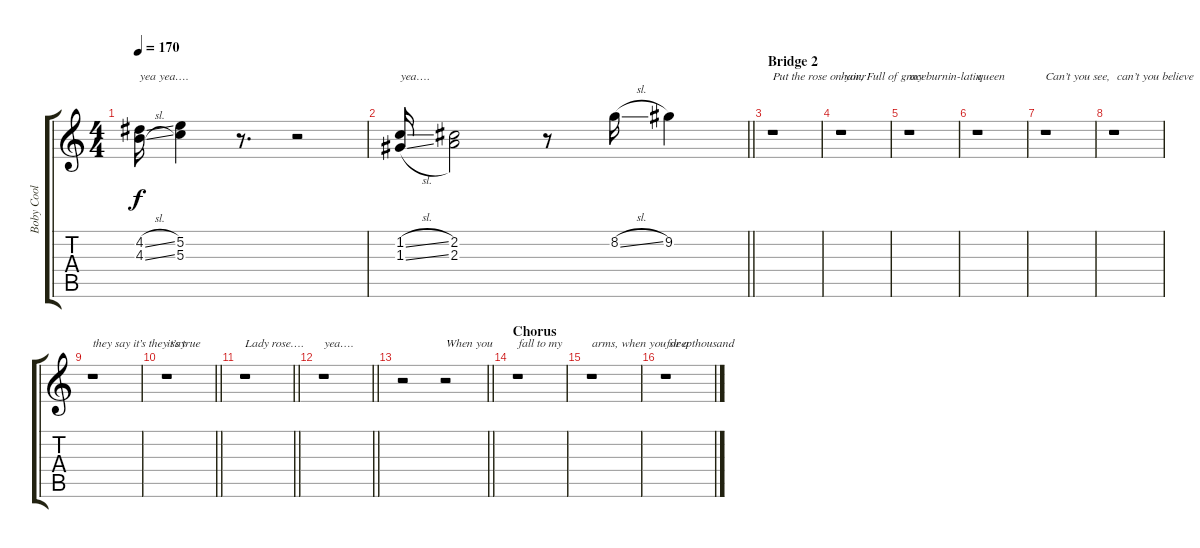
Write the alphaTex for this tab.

\track ("Boby Cool" "Boby Cool") {instrument acousticguitarsteel}
\staff {score tabs}
\tuning (E4 B3 G3 D3 A2 E2) {hide}
\ts (4 4)
\tempo 170
\clef g2
\ks c
(4.2{sl} 4.3{sl}).16{txt "yea yea…." dy f} (5.2 5.3).4 r.8{d} r.2 |
\barLineRight lightlight
(1.2{sl} 1.3{sl}).16{txt "yea…."} (2.2 2.3).2 r.8 8.2{sl}.16 9.2.4 |
\section ("" "Bridge 2")
r.1{txt "Put the rose on your"} |
r.1{txt "hair, Full of grace"} |
r.1{txt "my burnin-latin"} |
r.1{txt "queen"} |
r.1{txt "Can’t you see,"} |
r.1{txt " can’t you believe "} |
r.1{txt "they say it’s they say "} |
\barLineRight lightlight
r.1{txt "it’s true "} |
\barLineRight lightlight
r.1{txt "Lady rose…."} |
\barLineRight lightlight
r.1{txt "yea…."} |
\barLineRight lightlight
r.2 r.2{txt "When you"} |
\section ("" "Chorus")
r.1{txt "fall to my "} |
r.1{txt "arms, when you sleep"} |
r.1{txt "for a thousand"}
